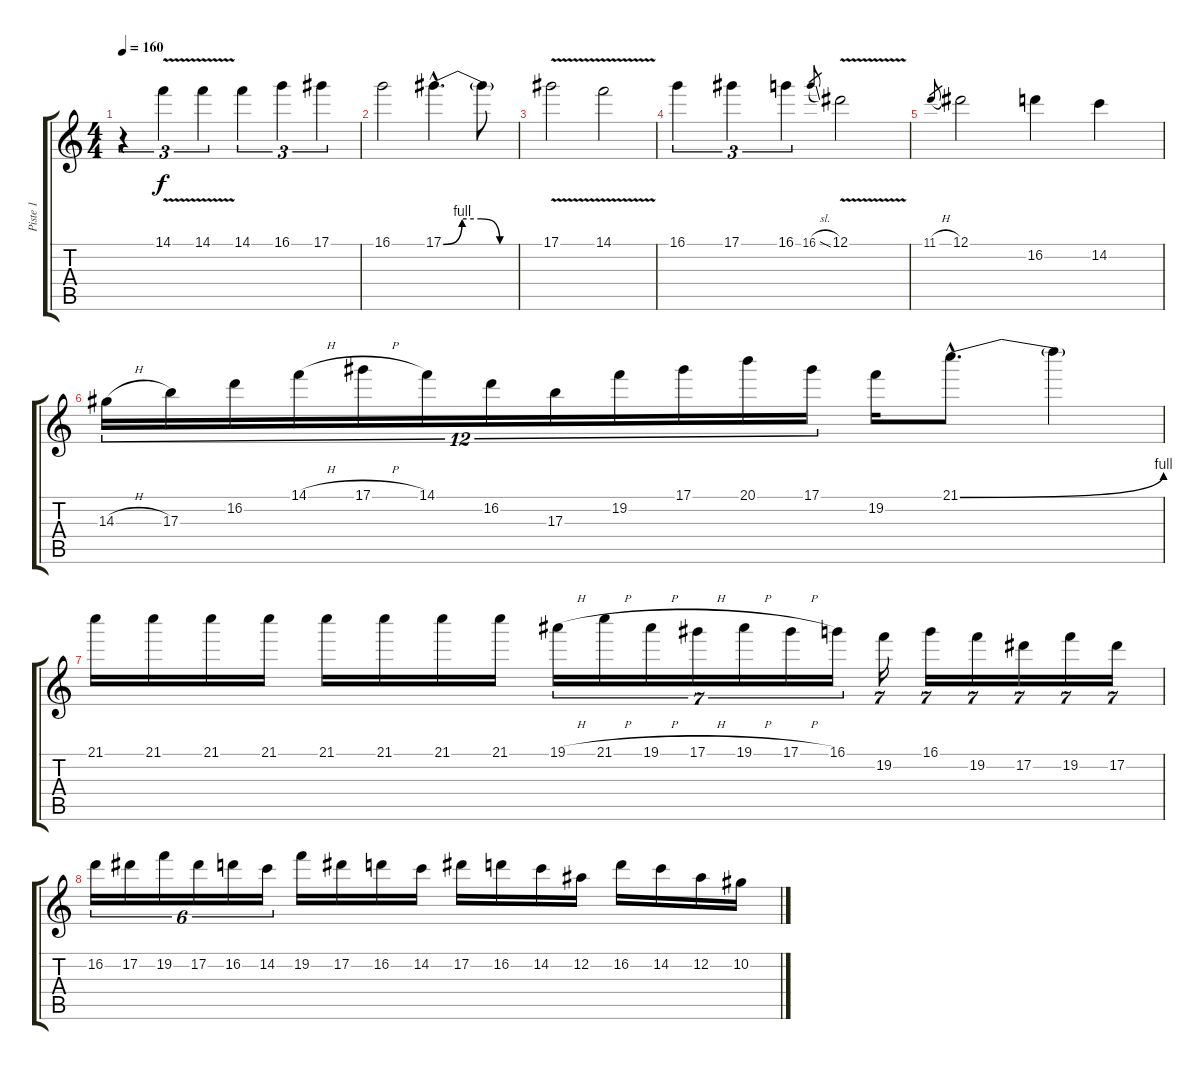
\track ("Piste 1" "Piste 1") {instrument distortionguitar}
\staff {score tabs}
\tuning (Eb4 Bb3 Gb3 Db3 Ab2 Eb2) {hide}
\ts (4 4)
\tempo 160
\clef g2
\ks c
r.4{tu (3 2) dy f} 14.1{v}.4{tu (3 2)} 14.1{v}.4{tu (3 2)} 14.1.4{tu (3 2)} 16.1.4{tu (3 2)} 17.1.4{tu (3 2)} |
16.1.2 17.1{be (custom 0 0 15 4 30 4 45 0 60 0) hac}.4{d} 17.1{t}.8 |
17.1{v}.2 14.1{v}.2 |
16.1.4{tu (3 2)} 17.1.4{tu (3 2)} 16.1.4{tu (3 2)} 16.1{sl}.8{gr} 12.1{v}.2 |
11.1{h}.8{gr} 12.1.2 16.2.4 14.2.4 |
14.3{h}.16{tu (12 8)} 17.3.16{tu (12 8)} 16.2.16{tu (12 8)} 14.1{h}.16{tu (12 8)} 17.1{h}.16{tu (12 8)} 14.1.16{tu (12 8)} 16.2.16{tu (12 8)} 17.3.16{tu (12 8)} 19.2.16{tu (12 8)} 17.1.16{tu (12 8)} 20.1.16{tu (12 8)} 17.1.16{tu (12 8)} 19.2.16 21.1{be (bend 0 0 60 4) hac}.8{d} 21.1{t}.4 |
21.1.16 21.1.16 21.1.16 21.1.16 21.1.16 21.1.16 21.1.16 21.1.16 19.1{h}.16{tu (7 4)} 21.1{h}.16{tu (7 4)} 19.1{h}.16{tu (7 4)} 17.1{h}.16{tu (7 4)} 19.1{h}.16{tu (7 4)} 17.1{h}.16{tu (7 4)} 16.1.16{tu (7 4)} 19.2.16{tu (7 4)} 16.1.16{tu (7 4)} 19.2.16{tu (7 4)} 17.2.16{tu (7 4)} 19.2.16{tu (7 4)} 17.2.16{tu (7 4)} |
16.2.16{tu (6 4)} 17.2.16{tu (6 4)} 19.2.16{tu (6 4)} 17.2.16{tu (6 4)} 16.2.16{tu (6 4)} 14.2.16{tu (6 4)} 19.2.16 17.2.16 16.2.16 14.2.16 17.2.16 16.2.16 14.2.16 12.2.16 16.2.16 14.2.16 12.2.16 10.2.16
